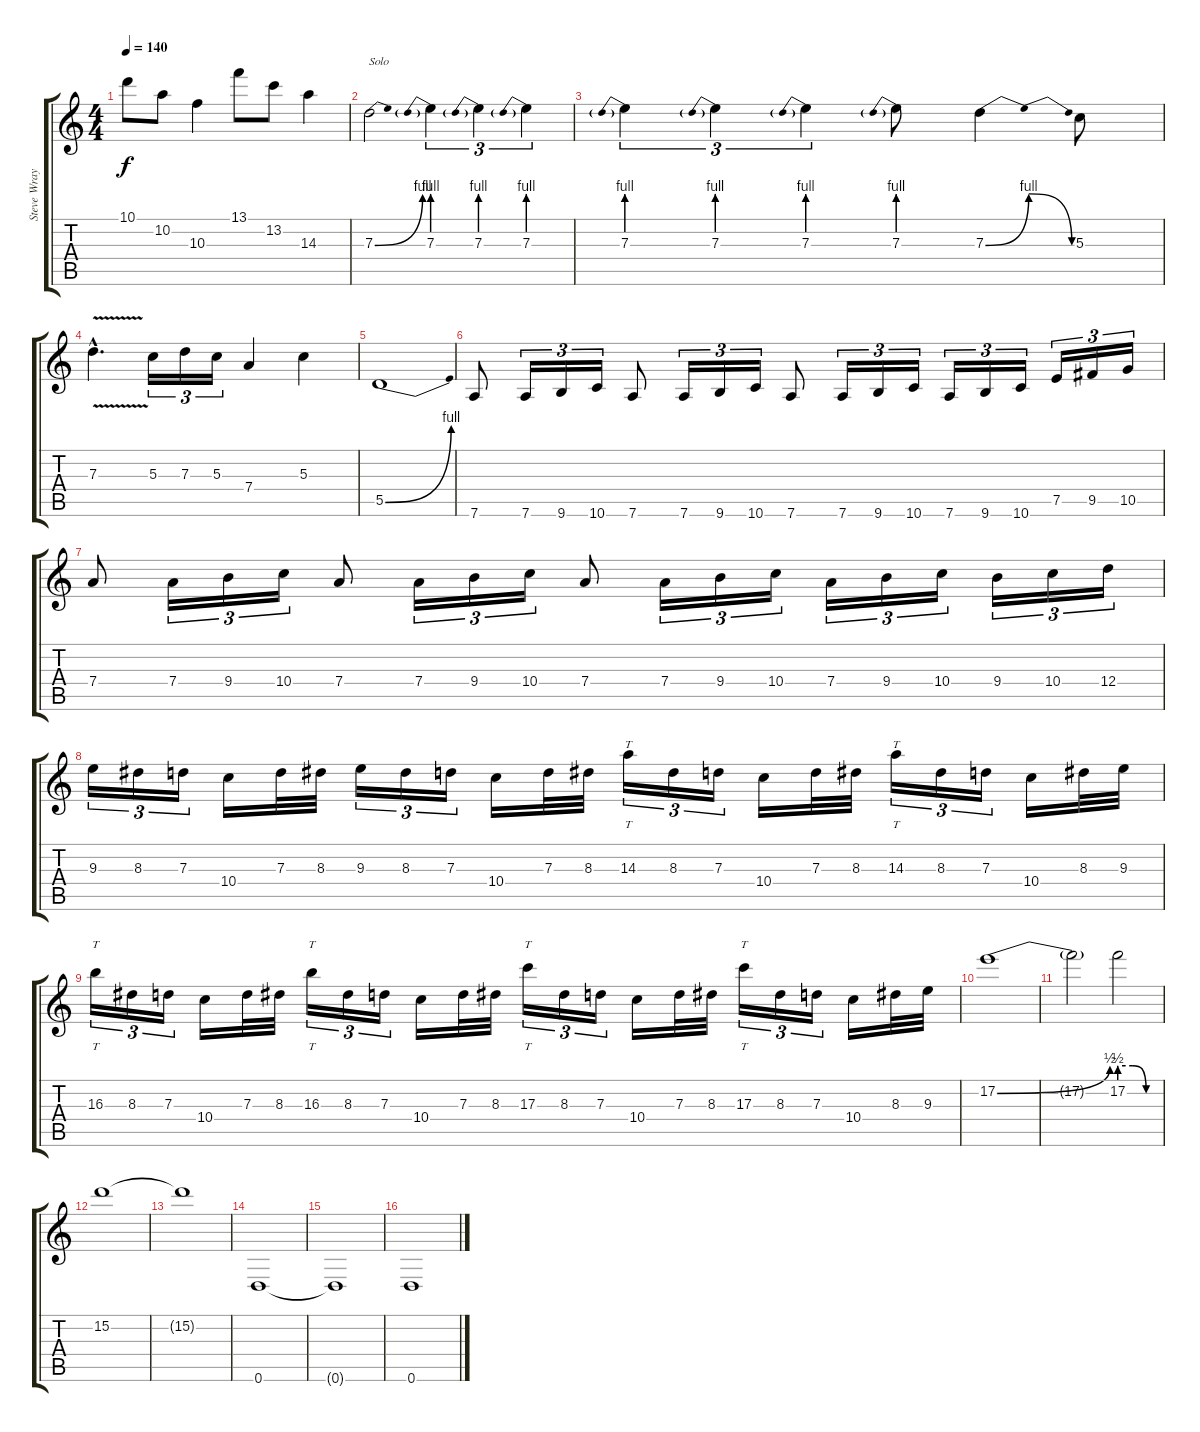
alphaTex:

\track ("Steve Wray" "Steve Wray") {instrument distortionguitar}
\staff {score tabs}
\tuning (E4 B3 G3 D3 A2 D2) {hide}
\ts (4 4)
\tempo 140
\clef g2
\ks c
10.1.8{dy f} 10.2.8 10.3.4 13.1.8 13.2.8 14.3.4 |
7.3{be (bend 0 0 60 4)}.2{txt "Solo"} 7.3{be (prebend 0 4 60 4)}.4{tu (3 2)} 7.3{be (prebend 0 4 60 4)}.4{tu (3 2)} 7.3{be (prebend 0 4 60 4)}.4{tu (3 2)} |
7.3{be (prebend 0 4 60 4)}.4{tu (3 2)} 7.3{be (prebend 0 4 60 4)}.4{tu (3 2)} 7.3{be (prebend 0 4 60 4)}.4{tu (3 2)} 7.3{be (prebend 0 4 60 4)}.8 7.3{be (bendrelease 0 0 15 4 30 4 60 0)}.4 5.3.8 |
7.3{v hac}.4{d} 5.3.16{tu (3 2)} 7.3.16{tu (3 2)} 5.3.16{tu (3 2)} 7.4.4 5.3.4 |
5.5{be (bend 0 0 60 4)}.1 |
7.6.8 7.6.16{tu (3 2)} 9.6.16{tu (3 2)} 10.6.16{tu (3 2)} 7.6.8 7.6.16{tu (3 2)} 9.6.16{tu (3 2)} 10.6.16{tu (3 2)} 7.6.8 7.6.16{tu (3 2)} 9.6.16{tu (3 2)} 10.6.16{tu (3 2)} 7.6.16{tu (3 2)} 9.6.16{tu (3 2)} 10.6.16{tu (3 2)} 7.5.16{tu (3 2)} 9.5.16{tu (3 2)} 10.5.16{tu (3 2)} |
7.4.8 7.4.16{tu (3 2)} 9.4.16{tu (3 2)} 10.4.16{tu (3 2)} 7.4.8 7.4.16{tu (3 2)} 9.4.16{tu (3 2)} 10.4.16{tu (3 2)} 7.4.8 7.4.16{tu (3 2)} 9.4.16{tu (3 2)} 10.4.16{tu (3 2)} 7.4.16{tu (3 2)} 9.4.16{tu (3 2)} 10.4.16{tu (3 2)} 9.4.16{tu (3 2)} 10.4.16{tu (3 2)} 12.4.16{tu (3 2)} |
9.3.16{tu (3 2)} 8.3.16{tu (3 2)} 7.3.16{tu (3 2)} 10.4.16 7.3.32 8.3.32 9.3.16{tu (3 2)} 8.3.16{tu (3 2)} 7.3.16{tu (3 2)} 10.4.16 7.3.32 8.3.32 14.3.16{tt tu (3 2)} 8.3.16{tu (3 2)} 7.3.16{tu (3 2)} 10.4.16 7.3.32 8.3.32 14.3.16{tt tu (3 2)} 8.3.16{tu (3 2)} 7.3.16{tu (3 2)} 10.4.16 8.3.32 9.3.32 |
16.3.16{tt tu (3 2)} 8.3.16{tu (3 2)} 7.3.16{tu (3 2)} 10.4.16 7.3.32 8.3.32 16.3.16{tt tu (3 2)} 8.3.16{tu (3 2)} 7.3.16{tu (3 2)} 10.4.16 7.3.32 8.3.32 17.3.16{tt tu (3 2)} 8.3.16{tu (3 2)} 7.3.16{tu (3 2)} 10.4.16 7.3.32 8.3.32 17.3.16{tt tu (3 2)} 8.3.16{tu (3 2)} 7.3.16{tu (3 2)} 10.4.16 8.3.32 9.3.32 |
17.2{be (bend 0 0 60 2)}.1 |
17.2{t}.2 17.2{be (custom 0 2 20 2 40 0 60 0)}.2 |
15.2.1 |
15.2{t}.1 |
0.6.1 |
0.6{t}.1 |
0.6.1
